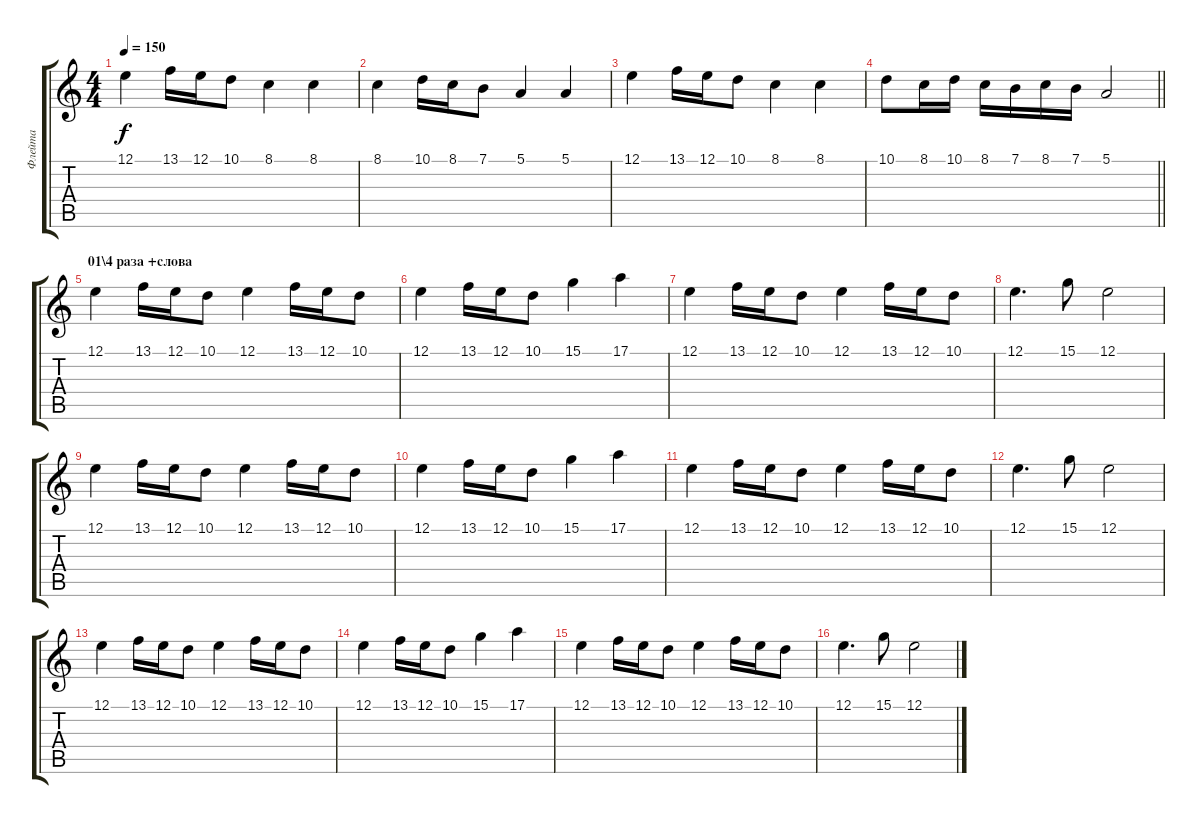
\track ("Флейта" "Флейта") {instrument flute}
\staff {score tabs}
\tuning (E4 B3 G3 D3 A2 E2) {hide}
\ts (4 4)
\tempo 150
\clef g2
\ks c
12.1.4{dy f} 13.1.16 12.1.16 10.1.8 8.1.4 8.1.4 |
8.1.4 10.1.16 8.1.16 7.1.8 5.1.4 5.1.4 |
12.1.4 13.1.16 12.1.16 10.1.8 8.1.4 8.1.4 |
\barLineRight lightlight
10.1.8 8.1.16 10.1.16 8.1.16 7.1.16 8.1.16 7.1.16 5.1.2 |
\section ("" "01\\4 раза +слова")
12.1.4 13.1.16 12.1.16 10.1.8 12.1.4 13.1.16 12.1.16 10.1.8 |
12.1.4 13.1.16 12.1.16 10.1.8 15.1.4 17.1.4 |
12.1.4 13.1.16 12.1.16 10.1.8 12.1.4 13.1.16 12.1.16 10.1.8 |
12.1.4{d} 15.1.8 12.1.2 |
12.1.4 13.1.16 12.1.16 10.1.8 12.1.4 13.1.16 12.1.16 10.1.8 |
12.1.4 13.1.16 12.1.16 10.1.8 15.1.4 17.1.4 |
12.1.4 13.1.16 12.1.16 10.1.8 12.1.4 13.1.16 12.1.16 10.1.8 |
12.1.4{d} 15.1.8 12.1.2 |
12.1.4 13.1.16 12.1.16 10.1.8 12.1.4 13.1.16 12.1.16 10.1.8 |
12.1.4 13.1.16 12.1.16 10.1.8 15.1.4 17.1.4 |
12.1.4 13.1.16 12.1.16 10.1.8 12.1.4 13.1.16 12.1.16 10.1.8 |
12.1.4{d} 15.1.8 12.1.2
